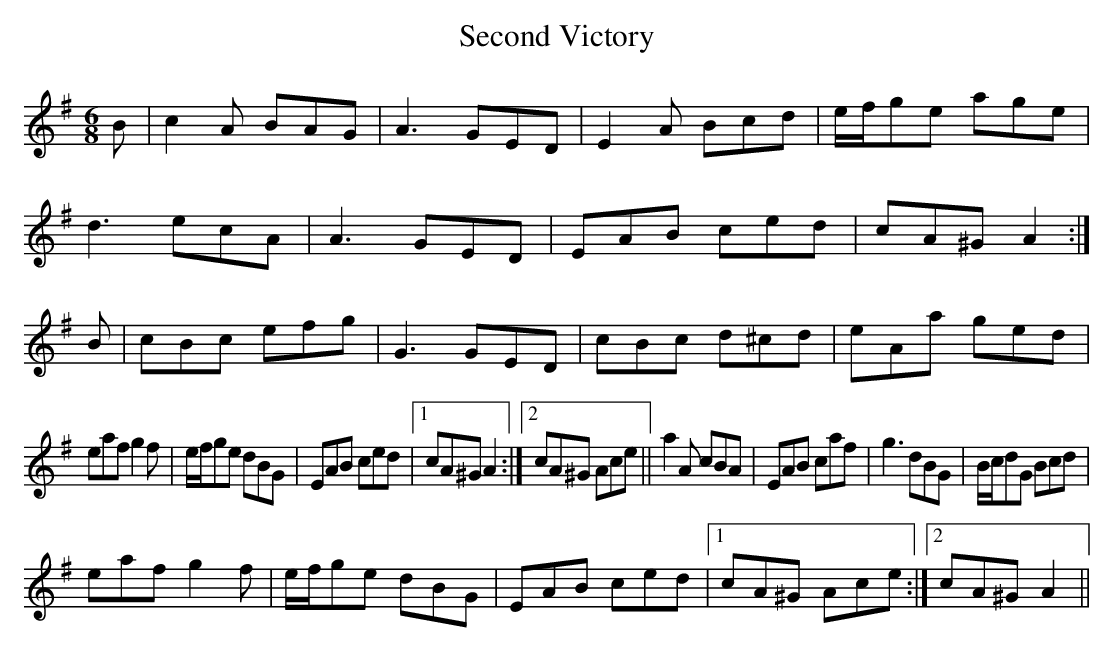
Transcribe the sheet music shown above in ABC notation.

X:1
T: Second Victory
L: 1/8
M: 6/8
K: Ador
B|c2 A BAG|A3 GED|E2 A Bcd|e/f/ge age|
d3 ecA|A3 GED|EAB ced|cA^G A2 :|
B|cBc efg|G3 GED|cBc d^cd|eAa ged|
eaf g2 f|e/f/ge dBG|EAB ced|1 cA^G A2 :|2\
cA^G Ace||a2 A cBA|EAB caf|g3 dBG|B/c/dG Bcd|
eaf g2 f|e/f/ge dBG|EAB ced|1 cA^G Ace :|2\
cA^G A2 ||
